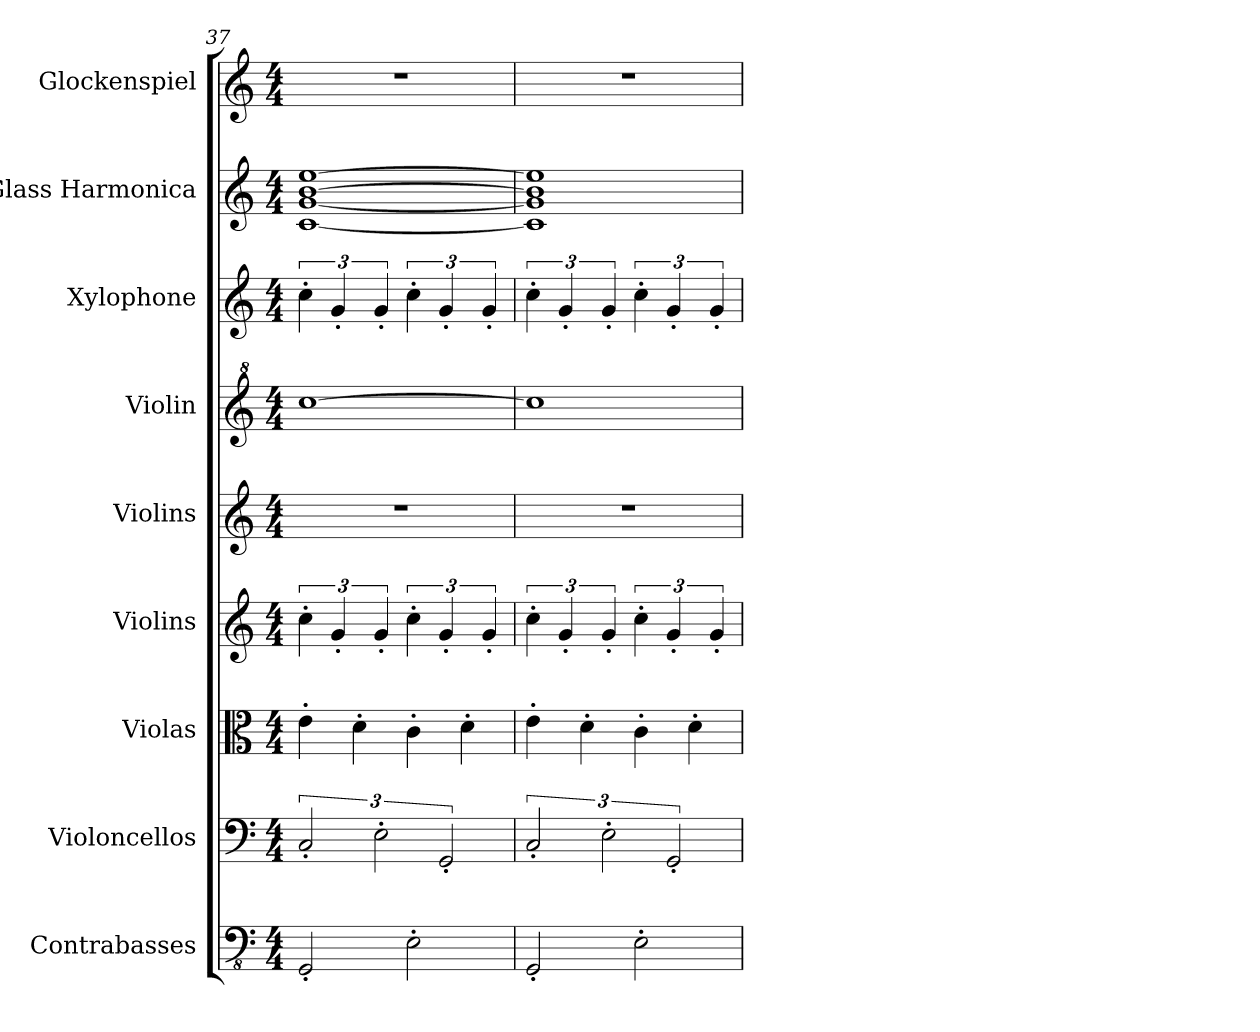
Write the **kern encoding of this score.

**kern	**kern	**kern	**kern	**kern	**kern	**kern	**kern	**kern
*part9	*part8	*part7	*part6	*part5	*part4	*part3	*part2	*part1
*staff9	*staff8	*staff7	*staff6	*staff5	*staff4	*staff3	*staff2	*staff1
*I"Contrabasses	*I"Violoncellos	*I"Violas	*I"Violins	*I"Violins	*I"Violin	*I"Xylophone	*I"Glass Harmonica	*I"Glockenspiel
*I'Cbs.	*I'Vcs.	*I'Vlas.	*I'Vlns.	*I'Vlns.	*I'Vln.	*I'Xyl.	*I'Gla. Har.	*I'Glk.
*clefFv4	*clefF4	*clefC3	*clefG2	*clefG2	*clefG^2	*clefG2	*clefG2	*clefG2
*	*	*	*	*	*	*ITrd-7c-12	*	*ITrd-14c-24
*k[]	*k[]	*k[]	*k[]	*k[]	*k[]	*k[]	*k[]	*k[]
*M4/4	*M4/4	*M4/4	*M4/4	*M4/4	*M4/4	*M4/4	*M4/4	*M4/4
=37	=37	=37	=37	=37	=37	=37	=37	=37
2GGG'/	3C'/	4e'\	6cc'\	1r	[1ccc	6ccc'\	[1c [1g [1b [1ee	1r
.	.	.	6g'/	.	.	6gg'/	.	.
.	.	4d'\	.	.	.	.	.	.
.	3E'\	.	6g'/	.	.	6gg'/	.	.
2EE'\	.	4c'\	6cc'\	.	.	6ccc'\	.	.
.	3GG'/	.	6g'/	.	.	6gg'/	.	.
.	.	4d'\	.	.	.	.	.	.
.	.	.	6g'/	.	.	6gg'/	.	.
!!LO:PB:g=z
=38	=38	=38	=38	=38	=38	=38	=38	=38
2GGG'/	3C'/	4e'\	6cc'\	1r	1ccc]	6ccc'\	1c] 1g] 1b] 1ee]	1r
.	.	.	6g'/	.	.	6gg'/	.	.
.	.	4d'\	.	.	.	.	.	.
.	3E'\	.	6g'/	.	.	6gg'/	.	.
2EE'\	.	4c'\	6cc'\	.	.	6ccc'\	.	.
.	3GG'/	.	6g'/	.	.	6gg'/	.	.
.	.	4d'\	.	.	.	.	.	.
.	.	.	6g'/	.	.	6gg'/	.	.
=	=	=	=	=	=	=	=	=
*-	*-	*-	*-	*-	*-	*-	*-	*-
